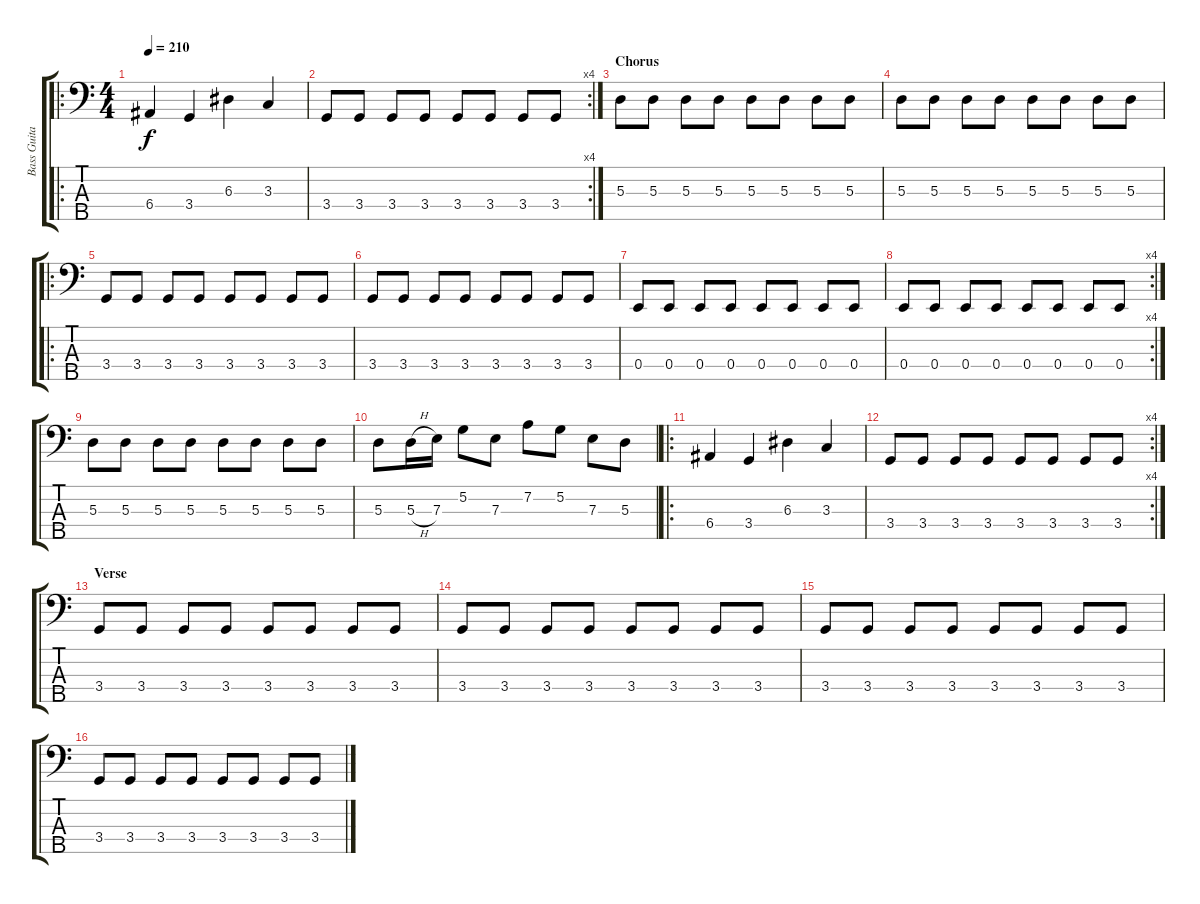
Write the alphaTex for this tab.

\track ("Bass Guitar" "Bass Guita") {instrument electricbasspick}
\staff {score tabs}
\tuning (G2 D2 A1 E1 B0) {hide}
\ro
\ts (4 4)
\tempo 210
\clef f4
\ks c
6.4.4{dy f} 3.4.4 6.3.4 3.3.4 |
\rc 4
3.4.8 3.4.8 3.4.8 3.4.8 3.4.8 3.4.8 3.4.8 3.4.8 |
\section ("" "Chorus")
5.3.8 5.3.8 5.3.8 5.3.8 5.3.8 5.3.8 5.3.8 5.3.8 |
5.3.8 5.3.8 5.3.8 5.3.8 5.3.8 5.3.8 5.3.8 5.3.8 |
\ro
3.4.8 3.4.8 3.4.8 3.4.8 3.4.8 3.4.8 3.4.8 3.4.8 |
3.4.8 3.4.8 3.4.8 3.4.8 3.4.8 3.4.8 3.4.8 3.4.8 |
0.4.8 0.4.8 0.4.8 0.4.8 0.4.8 0.4.8 0.4.8 0.4.8 |
\rc 4
0.4.8 0.4.8 0.4.8 0.4.8 0.4.8 0.4.8 0.4.8 0.4.8 |
5.3.8 5.3.8 5.3.8 5.3.8 5.3.8 5.3.8 5.3.8 5.3.8 |
5.3.8 5.3{h}.16 7.3.16 5.2.8 7.3.8 7.2.8 5.2.8 7.3.8 5.3.8 |
\ro
6.4.4 3.4.4 6.3.4 3.3.4 |
\rc 4
3.4.8 3.4.8 3.4.8 3.4.8 3.4.8 3.4.8 3.4.8 3.4.8 |
\section ("" "Verse")
3.4.8 3.4.8 3.4.8 3.4.8 3.4.8 3.4.8 3.4.8 3.4.8 |
3.4.8 3.4.8 3.4.8 3.4.8 3.4.8 3.4.8 3.4.8 3.4.8 |
3.4.8 3.4.8 3.4.8 3.4.8 3.4.8 3.4.8 3.4.8 3.4.8 |
3.4.8 3.4.8 3.4.8 3.4.8 3.4.8 3.4.8 3.4.8 3.4.8
